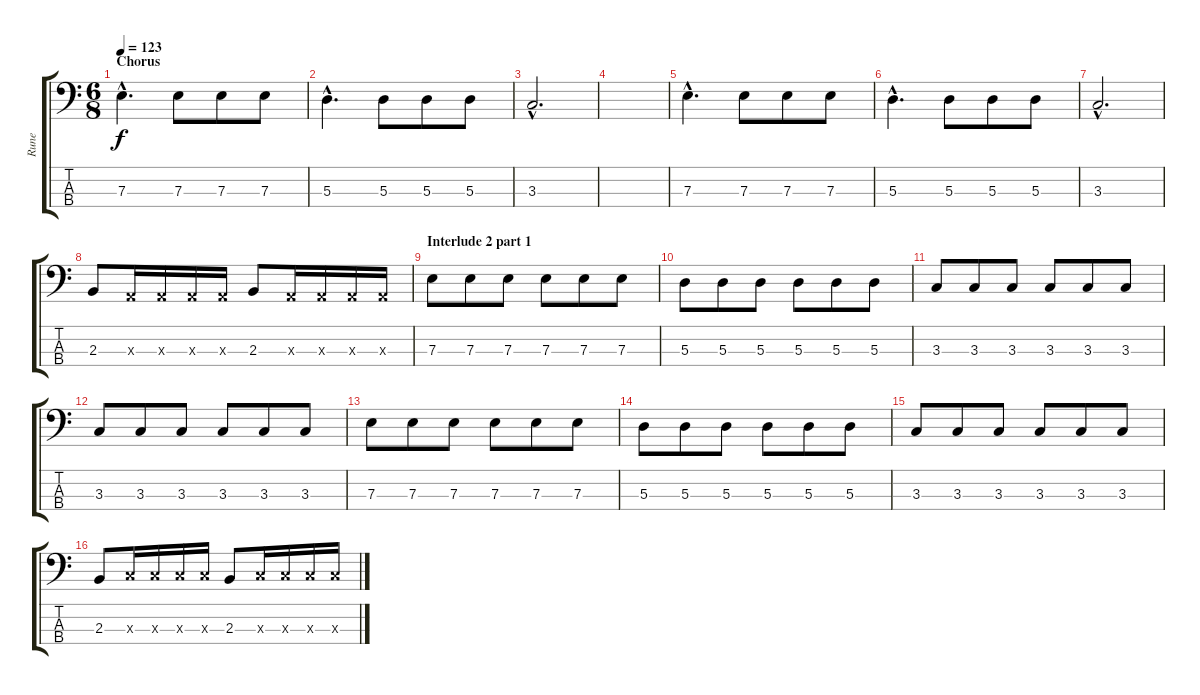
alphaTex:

\track ("Rune" "Rune") {instrument electricbassfinger}
\staff {score tabs}
\tuning (G2 D2 A1 E1) {hide}
\ts (6 8)
\section ("" "Chorus")
\tempo 123
\clef f4
\ks c
7.3{hac}.4{d dy f} 7.3.8 7.3.8 7.3.8 |
5.3{hac}.4{d} 5.3.8 5.3.8 5.3.8 |
3.3{hac}.2{d} |
|
7.3{hac}.4{d} 7.3.8 7.3.8 7.3.8 |
5.3{hac}.4{d} 5.3.8 5.3.8 5.3.8 |
3.3{hac}.2{d} |
2.3.8 0.3{x}.16 0.3{x}.16 0.3{x}.16 0.3{x}.16 2.3.8 0.3{x}.16 0.3{x}.16 0.3{x}.16 0.3{x}.16 |
\section ("" "Interlude 2 part 1 ")
7.3.8 7.3.8 7.3.8 7.3.8 7.3.8 7.3.8 |
5.3.8 5.3.8 5.3.8 5.3.8 5.3.8 5.3.8 |
3.3.8 3.3.8 3.3.8 3.3.8 3.3.8 3.3.8 |
3.3.8 3.3.8 3.3.8 3.3.8 3.3.8 3.3.8 |
7.3.8 7.3.8 7.3.8 7.3.8 7.3.8 7.3.8 |
5.3.8 5.3.8 5.3.8 5.3.8 5.3.8 5.3.8 |
3.3.8 3.3.8 3.3.8 3.3.8 3.3.8 3.3.8 |
2.3.8 3.3{x}.16 3.3{x}.16 3.3{x}.16 3.3{x}.16 2.3.8 3.3{x}.16 3.3{x}.16 3.3{x}.16 3.3{x}.16
